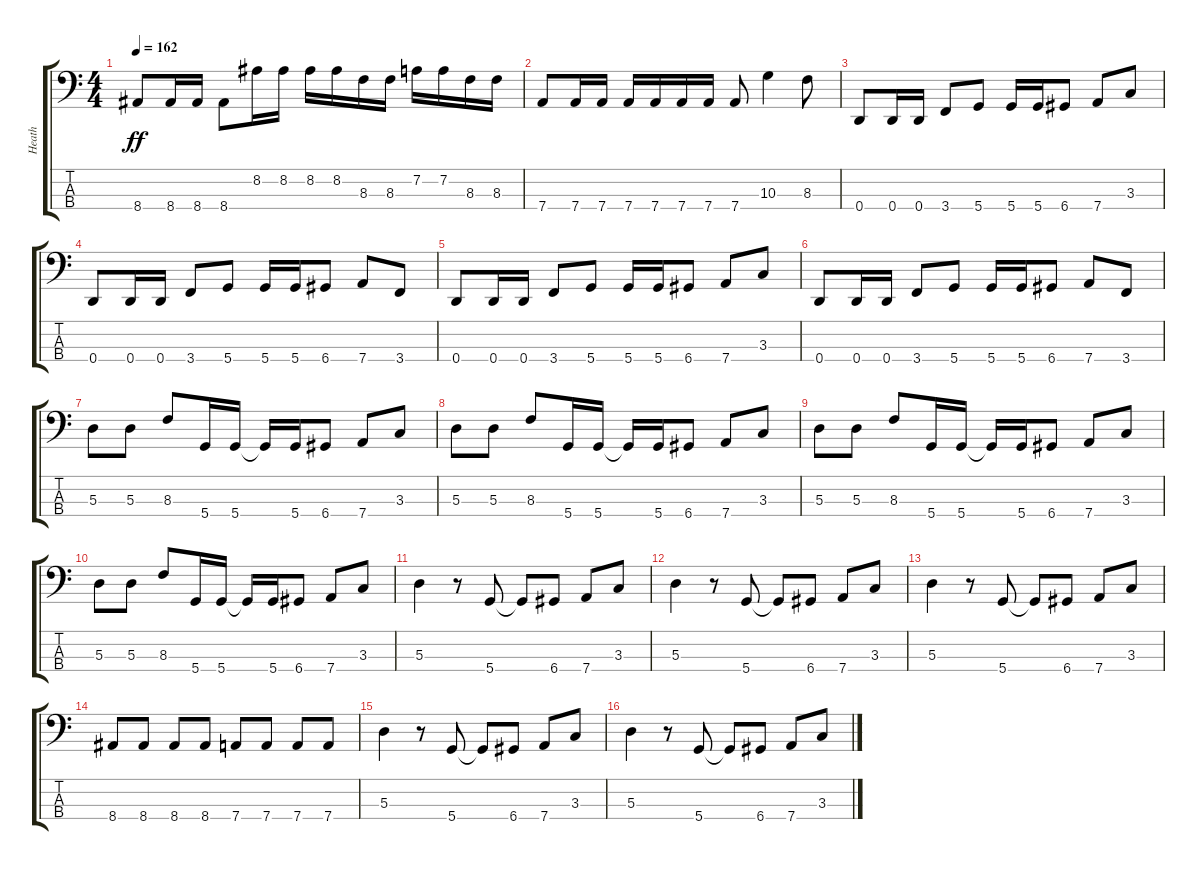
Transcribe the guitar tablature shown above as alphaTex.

\track ("Heath" "Heath") {instrument electricbassfinger}
\staff {score tabs}
\tuning (G2 D2 A1 D1) {hide}
\ts (4 4)
\tempo 162
\clef f4
\ks c
8.4.8{dy ff} 8.4.16 8.4.16 8.4.8 8.2.16 8.2.16 8.2.16 8.2.16 8.3.16 8.3.16 7.2.16 7.2.16 8.3.16 8.3.16 |
7.4.8 7.4.16 7.4.16 7.4.16 7.4.16 7.4.16 7.4.16 7.4.8 10.3.4 8.3.8 |
0.4.8 0.4.16 0.4.16 3.4.8 5.4.8 5.4.16 5.4.16 6.4.8 7.4.8 3.3.8 |
0.4.8 0.4.16 0.4.16 3.4.8 5.4.8 5.4.16 5.4.16 6.4.8 7.4.8 3.4.8 |
0.4.8 0.4.16 0.4.16 3.4.8 5.4.8 5.4.16 5.4.16 6.4.8 7.4.8 3.3.8 |
0.4.8 0.4.16 0.4.16 3.4.8 5.4.8 5.4.16 5.4.16 6.4.8 7.4.8 3.4.8 |
5.3.8 5.3.8 8.3.8 5.4.16 5.4.16 5.4{t}.16 5.4.16 6.4.8 7.4.8 3.3.8 |
5.3.8 5.3.8 8.3.8 5.4.16 5.4.16 5.4{t}.16 5.4.16 6.4.8 7.4.8 3.3.8 |
5.3.8 5.3.8 8.3.8 5.4.16 5.4.16 5.4{t}.16 5.4.16 6.4.8 7.4.8 3.3.8 |
5.3.8 5.3.8 8.3.8 5.4.16 5.4.16 5.4{t}.16 5.4.16 6.4.8 7.4.8 3.3.8 |
5.3.4 r.8 5.4.8 5.4{t}.8 6.4.8 7.4.8 3.3.8 |
5.3.4 r.8 5.4.8 5.4{t}.8 6.4.8 7.4.8 3.3.8 |
5.3.4 r.8 5.4.8 5.4{t}.8 6.4.8 7.4.8 3.3.8 |
8.4.8 8.4.8 8.4.8 8.4.8 7.4.8 7.4.8 7.4.8 7.4.8 |
5.3.4 r.8 5.4.8 5.4{t}.8 6.4.8 7.4.8 3.3.8 |
5.3.4 r.8 5.4.8 5.4{t}.8 6.4.8 7.4.8 3.3.8
